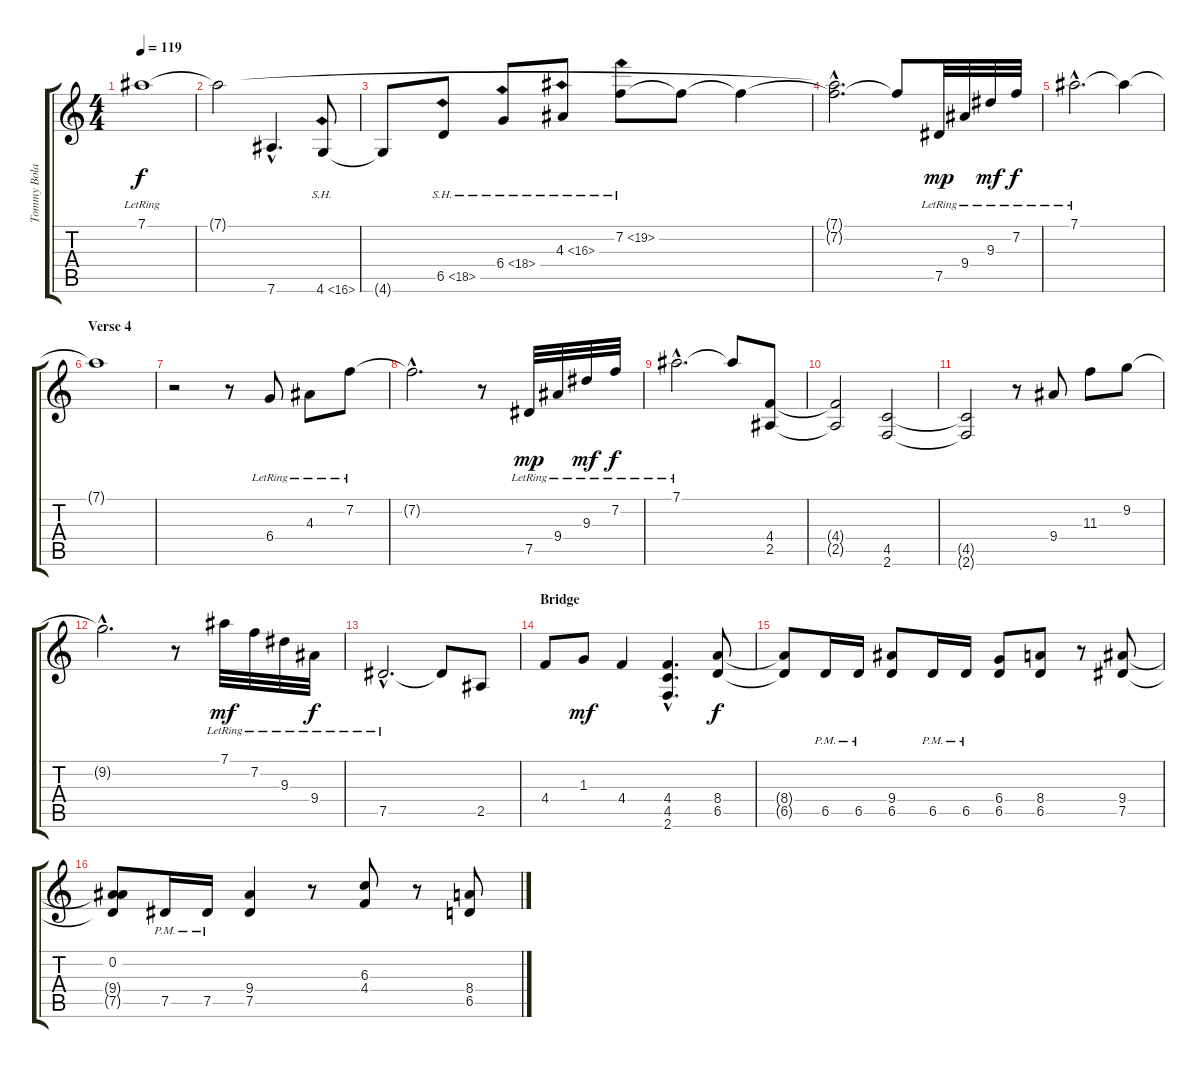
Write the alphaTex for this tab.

\track ("Tommy Bolan" "Tommy Bola") {instrument electricguitarclean}
\staff {score tabs}
\tuning (Eb4 Bb3 Gb3 Db3 Ab2 Eb2) {hide}
\ts (4 4)
\tempo 119
\clef g2
\ks c
7.1{lr}.1{dy f} |
7.1{t}.2 7.6{hac}.4{d} 4.6{sh 12}.8 |
4.6{t}.8 6.5{sh 12}.8 6.4{sh 12}.8 4.3{sh 12}.8 7.2{sh 12}.8 7.2{t}.8 7.2{t}.4 |
(7.1{hac t} 7.2{hac t}).2{d} 7.2{t}.8 7.5{lr}.32{dy mp} 9.4{lr}.32 9.3{lr}.32{dy mf} 7.2{lr}.32{dy f} |
7.1{hac lr}.2{d} 7.1{t}.4 |
\section ("" "Verse 4")
7.1{t}.1 |
r.2 r.8 6.4{lr}.8 4.3{lr}.8 7.2{lr}.8 |
7.2{hac t}.2{d} r.8 7.5{lr}.32{dy mp} 9.4{lr}.32 9.3{lr}.32{dy mf} 7.2{lr}.32{dy f} |
7.1{hac lr}.2{d} 7.1{t}.8 (4.4 2.5).8 |
(4.4{t} 2.5{t}).2 (4.5 2.6).2 |
(4.5{t} 2.6{t}).2 r.8 9.4.8 11.3.8 9.2.8 |
9.2{hac t}.2{d} r.8 7.1{lr}.32{dy mf} 7.2{lr}.32 9.3{lr}.32 9.4{lr}.32{dy f} |
7.5{hac lr}.2{d} 7.5{t}.8 2.5.8 |
\section ("" "Bridge")
4.4.8 1.3.8{dy mf} 4.4.4 (4.4{hac} 4.5{hac} 2.6{hac}).4{d} (8.4 6.5).8{dy f volume 11 instrument distortionguitar} |
(8.4{t} 6.5{t}).8 6.5{pm}.16 6.5{pm}.16 (9.4 6.5).8 6.5{pm}.16 6.5{pm}.16 (6.4 6.5).8 (8.4 6.5).8 r.8 (9.4 7.5).8 |
(0.2 9.4{t} 7.5{t}).8 7.5{pm}.16 7.5{pm}.16 (9.4 7.5).4 r.8 (6.3 4.4).8 r.8 (8.4 6.5).8
